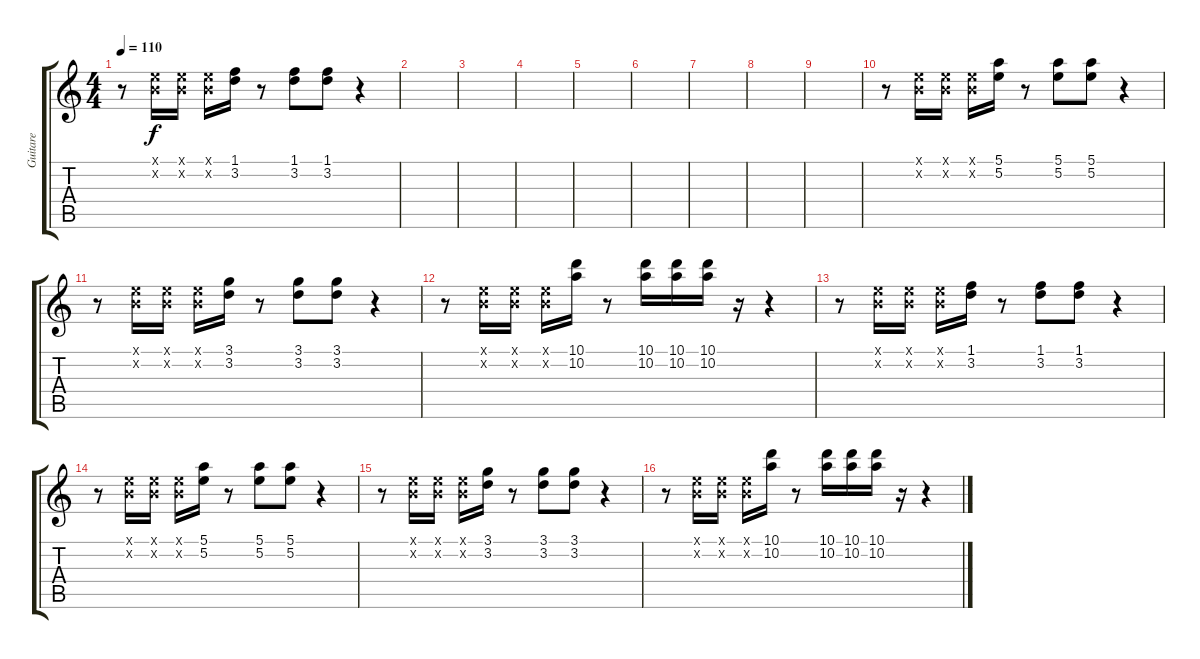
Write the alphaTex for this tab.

\track ("Guitare" "Guitare") {instrument electricguitarclean}
\staff {score tabs}
\tuning (E4 B3 G3 D3 A2 E2) {hide}
\ts (4 4)
\tempo 110
\clef g2
\ks c
r.8{dy f} (0.1{x} 0.2{x}).16 (0.1{x} 0.2{x}).16 (0.1{x} 0.2{x}).16 (1.1 3.2).16 r.8 (1.1 3.2).8 (1.1 3.2).8 r.4 |
|
|
|
|
|
|
|
|
r.8 (0.1{x} 0.2{x}).16 (0.1{x} 0.2{x}).16 (0.1{x} 0.2{x}).16 (5.1 5.2).16 r.8 (5.1 5.2).8 (5.1 5.2).8 r.4 |
r.8 (0.1{x} 0.2{x}).16 (0.1{x} 0.2{x}).16 (0.1{x} 0.2{x}).16 (3.1 3.2).16 r.8 (3.1 3.2).8 (3.1 3.2).8 r.4 |
r.8 (0.1{x} 0.2{x}).16 (0.1{x} 0.2{x}).16 (0.1{x} 0.2{x}).16 (10.1 10.2).16 r.8 (10.1 10.2).16 (10.1 10.2).16 (10.1 10.2).16 r.16 r.4 |
r.8 (0.1{x} 0.2{x}).16 (0.1{x} 0.2{x}).16 (0.1{x} 0.2{x}).16 (1.1 3.2).16 r.8 (1.1 3.2).8 (1.1 3.2).8 r.4 |
r.8 (0.1{x} 0.2{x}).16 (0.1{x} 0.2{x}).16 (0.1{x} 0.2{x}).16 (5.1 5.2).16 r.8 (5.1 5.2).8 (5.1 5.2).8 r.4 |
r.8 (0.1{x} 0.2{x}).16 (0.1{x} 0.2{x}).16 (0.1{x} 0.2{x}).16 (3.1 3.2).16 r.8 (3.1 3.2).8 (3.1 3.2).8 r.4 |
r.8 (0.1{x} 0.2{x}).16 (0.1{x} 0.2{x}).16 (0.1{x} 0.2{x}).16 (10.1 10.2).16 r.8 (10.1 10.2).16 (10.1 10.2).16 (10.1 10.2).16 r.16 r.4
